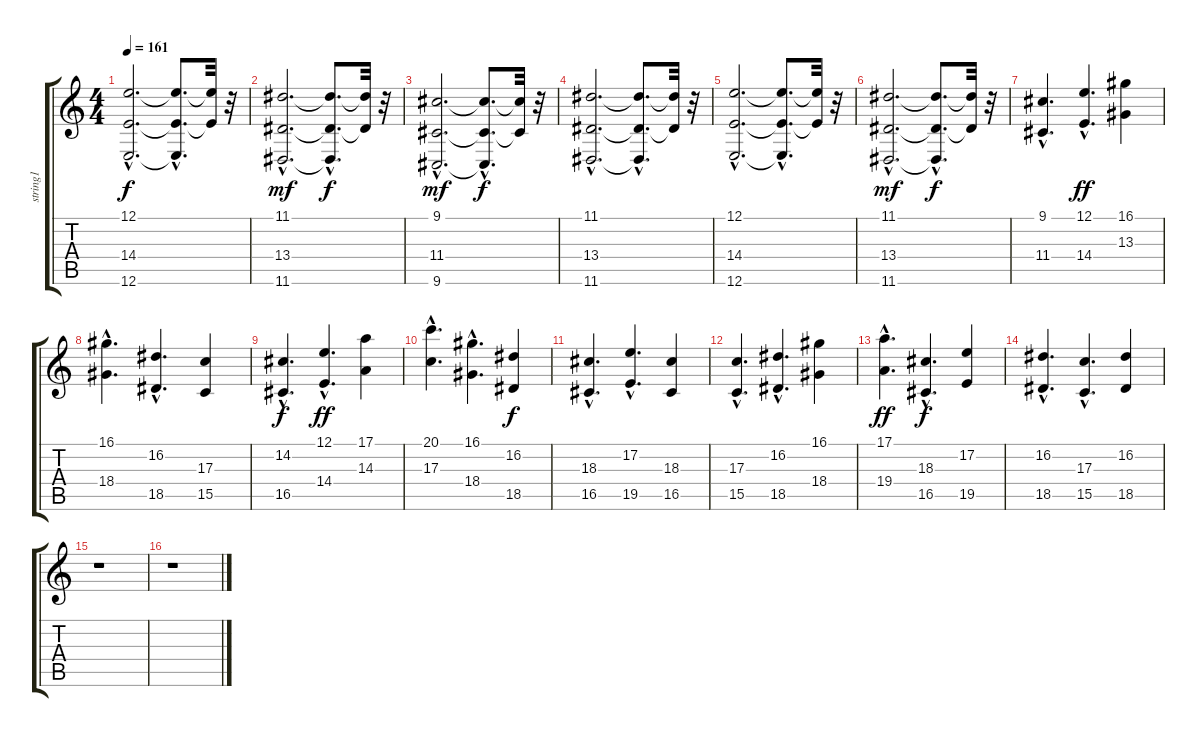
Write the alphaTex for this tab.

\track ("string1" "string1") {instrument stringensemble1}
\staff {score tabs}
\tuning (E4 B3 G3 D3 A2 E2) {hide}
\ts (4 4)
\tempo 161
\clef g2
\ks c
(12.1{hac} 14.4{hac} 12.6{hac}).2{d dy f} (12.1{hac t} 14.4{hac t} 12.6{hac t}).8{d} (12.1{t} 14.4{t}).32 r.32 |
(11.1{hac} 13.4{hac} 11.6{hac}).2{d dy mf} (11.1{hac t} 13.4{hac t} 11.6{hac t}).8{d dy f} (11.1{t} 13.4{t}).32 r.32 |
(9.1{hac} 11.4{hac} 9.6{hac}).2{d dy mf} (9.1{hac t} 11.4{hac t} 9.6{hac t}).8{d dy f} (9.1{t} 11.4{t}).32 r.32 |
(11.1{hac} 13.4{hac} 11.6{hac}).2{d} (11.1{hac t} 13.4{hac t} 11.6{hac t}).8{d} (11.1{t} 13.4{t}).32 r.32 |
(12.1{hac} 14.4{hac} 12.6{hac}).2{d} (12.1{hac t} 14.4{hac t} 12.6{hac t}).8{d} (12.1{t} 14.4{t}).32 r.32 |
(11.1{hac} 13.4{hac} 11.6{hac}).2{d dy mf} (11.1{hac t} 13.4{hac t} 11.6{hac t}).8{d dy f} (11.1{t} 13.4{t}).32 r.32 |
(9.1{hac} 11.4{hac}).4{d instrument stringensemble1} (12.1{hac} 14.4{hac}).4{d dy ff} (16.1 13.3).4 |
(16.1{hac} 18.4{hac}).4{d} (16.2{hac} 18.5{hac}).4{d} (17.3 15.5).4 |
(14.2{hac} 16.5{hac}).4{d dy f} (12.1{hac} 14.4{hac}).4{d dy ff} (17.1 14.3).4 |
(20.1{hac} 17.3{hac}).4{d} (16.1{hac} 18.4{hac}).4{d} (16.2 18.5).4{dy f} |
(18.3{hac} 16.5{hac}).4{d} (17.2{hac} 19.5{hac}).4{d} (18.3 16.5).4 |
(17.3{hac} 15.5{hac}).4{d} (16.2{hac} 18.5{hac}).4{d} (16.1 18.4).4 |
(17.1{hac} 19.4{hac}).4{d dy ff} (18.3{hac} 16.5{hac}).4{d dy f} (17.2 19.5).4 |
(16.2{hac} 18.5{hac}).4{d} (17.3{hac} 15.5{hac}).4{d} (16.2 18.5).4 |
r.1 |
r.1
